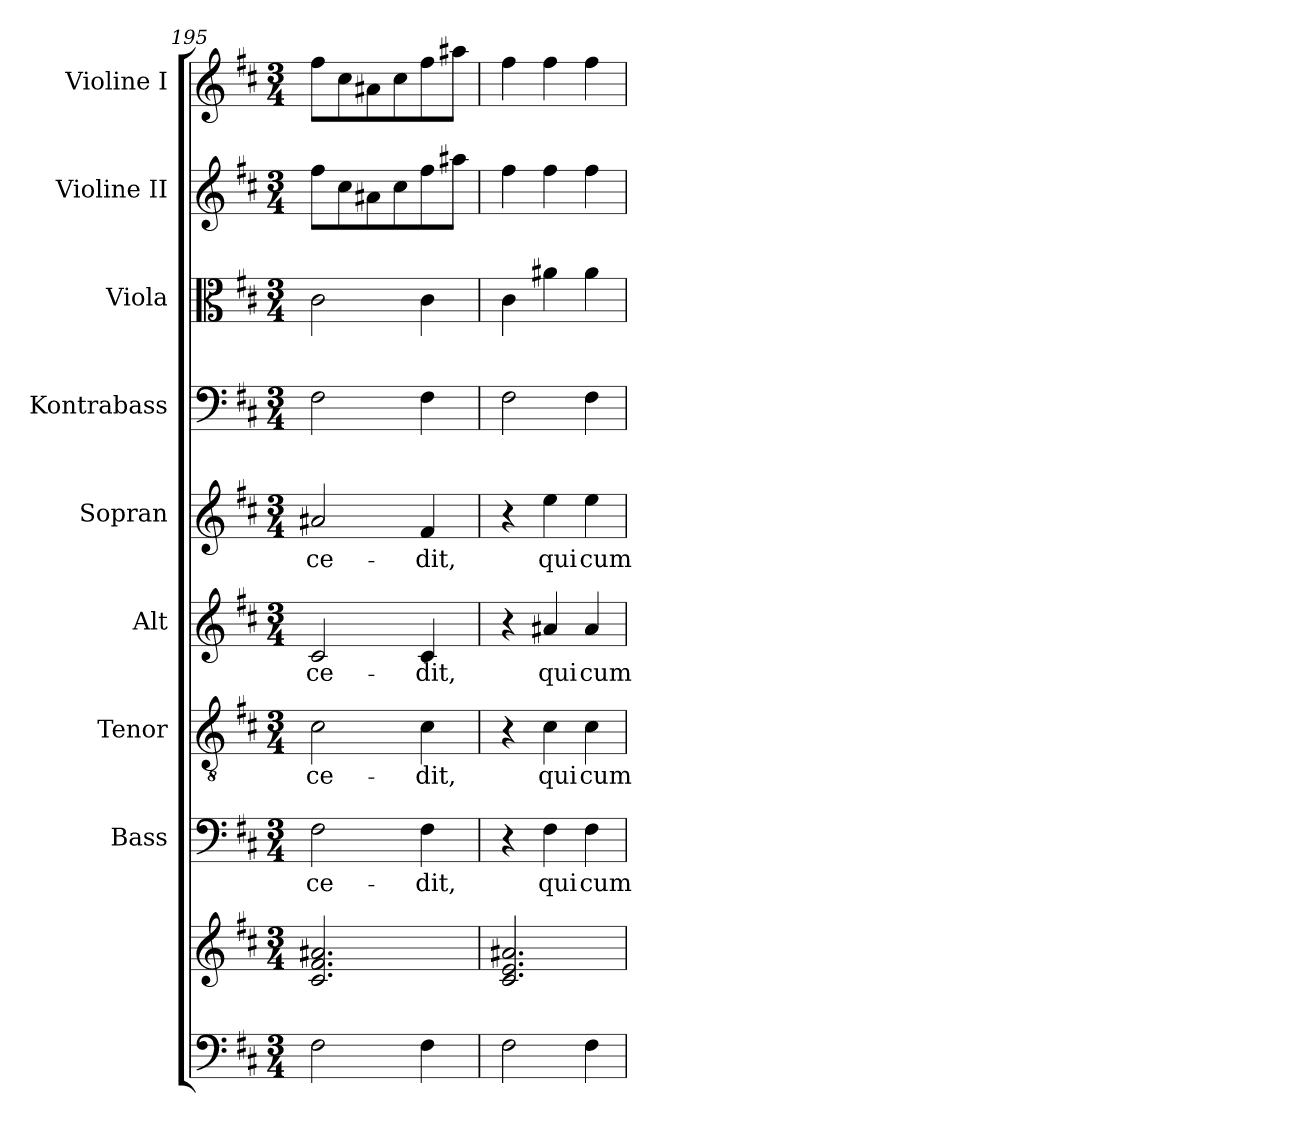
**kern	**kern	**kern	**text	**kern	**text	**kern	**text	**kern	**text	**kern	**kern	**kern	**kern
*part9	*part9	*part8	*part8	*part7	*part7	*part6	*part6	*part5	*part5	*part4	*part3	*part2	*part1
*staff10	*staff9	*staff8	*staff8	*staff7	*staff7	*staff6	*staff6	*staff5	*staff5	*staff4	*staff3	*staff2	*staff1
*	*	*I"Bass	*	*I"Tenor	*	*I"Alt	*	*I"Sopran	*	*I"Kontrabass	*I"Viola	*I"Violine II	*I"Violine I
*	*	*I'B.	*	*I'T.	*	*I'A.	*	*I'S.	*	*I'Kb.	*I'Vla.	*I'Vl. II	*I'Vl. I
*clefF4	*clefG2	*clefF4	*	*clefGv2	*	*clefG2	*	*clefG2	*	*clefF4	*clefC3	*clefG2	*clefG2
*	*	*	*	*	*	*	*	*	*	*ITrd7c12	*	*	*
*k[f#c#]	*k[f#c#]	*k[f#c#]	*	*k[f#c#]	*	*k[f#c#]	*	*k[f#c#]	*	*k[f#c#]	*k[f#c#]	*k[f#c#]	*k[f#c#]
*D:	*D:	*D:	*	*D:	*	*D:	*	*D:	*	*D:	*D:	*D:	*D:
*M3/4	*M3/4	*M3/4	*	*M3/4	*	*M3/4	*	*M3/4	*	*M3/4	*M3/4	*M3/4	*M3/4
=195	=195	=195	=195	=195	=195	=195	=195	=195	=195	=195	=195	=195	=195
!	!	!	!LO:LY:b	!	!LO:LY:b	!	!LO:LY:b	!	!LO:LY:b	!	!	!	!
2F#\	2.c#/ 2.f#/ 2.a#X/	2F#\	-ce-	2c#\	-ce-	2c#/	-ce-	2a#X/	-ce-	2FF#\	2c#\	8ff#\L	8ff#\L
.	.	.	.	.	.	.	.	.	.	.	.	8cc#\	8cc#\
.	.	.	.	.	.	.	.	.	.	.	.	8a#X\	8a#X\
.	.	.	.	.	.	.	.	.	.	.	.	8cc#\	8cc#\
!	!	!	!LO:LY:b	!	!LO:LY:b	!	!LO:LY:b	!	!LO:LY:b	!	!	!	!
4F#\	.	4F#\	-dit,	4c#\	-dit,	4c#/	-dit,	4f#/	-dit,	4FF#\	4c#\	8ff#\	8ff#\
.	.	.	.	.	.	.	.	.	.	.	.	8aa#X\J	8aa#X\J
=196	=196	=196	=196	=196	=196	=196	=196	=196	=196	=196	=196	=196	=196
2F#\	2.c#/ 2.e/ 2.a#X/	4r	.	4r	.	4r	.	4r	.	2FF#\	4c#\	4ff#\	4ff#\
!	!	!	!LO:LY:b	!	!LO:LY:b	!	!LO:LY:b	!	!LO:LY:b	!	!	!	!
.	.	4F#\	qui	4c#\	qui	4a#X/	qui	4ee\	qui	.	4a#X\	4ff#\	4ff#\
!	!	!	!LO:LY:b	!	!LO:LY:b	!	!LO:LY:b	!	!LO:LY:b	!	!	!	!
4F#\	.	4F#\	cum	4c#\	cum	4a#/	cum	4ee\	cum	4FF#\	4a#\	4ff#\	4ff#\
=	=	=	=	=	=	=	=	=	=	=	=	=	=
*-	*-	*-	*-	*-	*-	*-	*-	*-	*-	*-	*-	*-	*-
